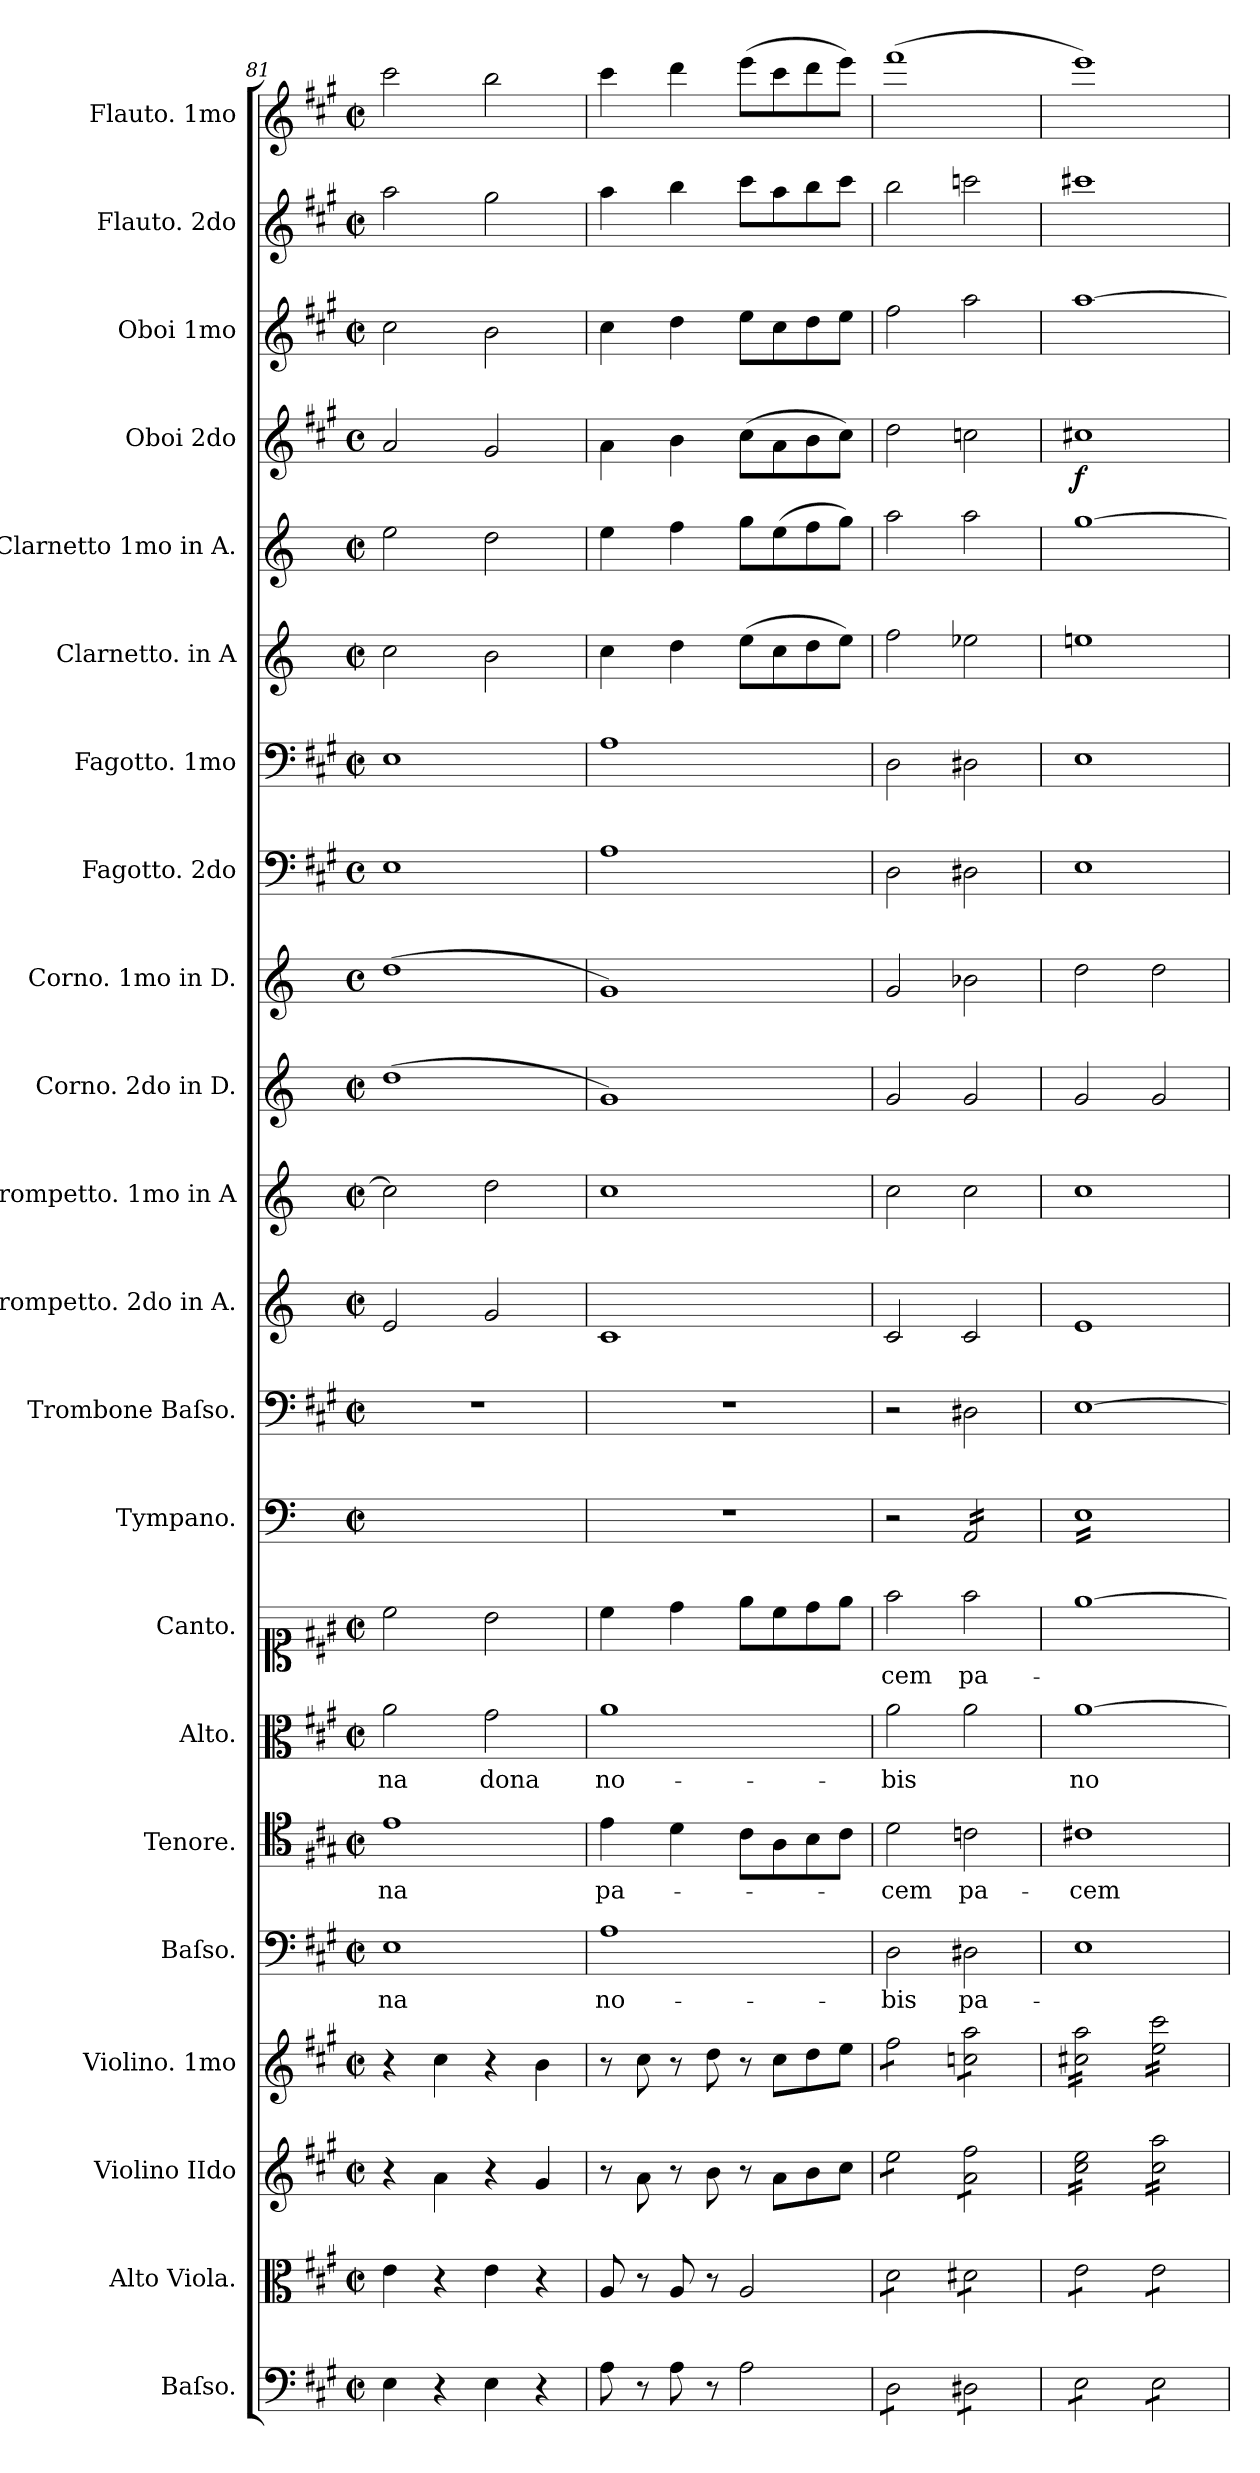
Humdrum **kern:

**kern	**kern	**kern	**kern	**dynam	**kern	**text	**kern	**text	**kern	**text	**kern	**text	**kern	**kern	**kern	**kern	**kern	**kern	**kern	**kern	**kern	**kern	**kern	**dynam	**kern	**kern	**kern
*part22	*part21	*part20	*part19	*part19	*part18	*part18	*part17	*part17	*part16	*part16	*part15	*part15	*part14	*part13	*part12	*part11	*part10	*part9	*part8	*part7	*part6	*part5	*part4	*part4	*part3	*part2	*part1
*staff22	*staff21	*staff20	*staff19	*staff19	*staff18	*staff18	*staff17	*staff17	*staff16	*staff16	*staff15	*staff15	*staff14	*staff13	*staff12	*staff11	*staff10	*staff9	*staff8	*staff7	*staff6	*staff5	*staff4	*staff4	*staff3	*staff2	*staff1
*I"Baſso.	*I"Alto Viola.	*I"Violino IIdo	*I"Violino. 1mo	*	*I"Baſso.	*	*I"Tenore.	*	*I"Alto.	*	*I"Canto.	*	*I"Tympano.	*I"Trombone Baſso.	*I"Trompetto. 2do in A.	*I"Trompetto. 1mo in A	*I"Corno. 2do in D.	*I"Corno. 1mo in D.	*I"Fagotto. 2do	*I"Fagotto. 1mo	*I"Clarnetto. in A	*I"Clarnetto 1mo in A.	*I"Oboi 2do	*	*I"Oboi 1mo	*I"Flauto. 2do	*I"Flauto. 1mo
*I'b	*I'vla	*I'vl II	*I'vl I	*	*I'B	*	*I'T	*	*I'A	*	*I'S	*	*I'timp	*I'trb b	*I'tr II in A	*I'tr I in A	*I'cor II in D	*I'cor I in D	*I'fag II	*I'fag I	*I'cl II in A	*I'cl I in A	*I'ob II	*	*I'ob I	*I'fl 2	*I'fl I
*clefF4	*clefC3	*clefG2	*clefG2	*	*clefF4	*	*clefC4	*	*clefC3	*	*clefC1	*	*clefF4	*clefF4	*clefG2	*clefG2	*clefG2	*clefG2	*clefF4	*clefF4	*clefG2	*clefG2	*clefG2	*	*clefG2	*clefG2	*clefG2
*	*	*	*	*	*	*	*	*	*	*	*	*	*	*	*ITrd2c3	*ITrd2c3	*ITrd6c10	*ITrd6c10	*	*	*ITrd2c3	*ITrd2c3	*	*	*	*	*
*k[f#c#g#]	*k[f#c#g#]	*k[f#c#g#]	*k[f#c#g#]	*	*k[f#c#g#]	*	*k[f#c#g#]	*	*k[f#c#g#]	*	*k[f#c#g#]	*	*k[]	*k[f#c#g#]	*k[f#c#g#]	*k[f#c#g#]	*k[f#c#]	*k[f#c#]	*k[f#c#g#]	*k[f#c#g#]	*k[f#c#g#]	*k[f#c#g#]	*k[f#c#g#]	*	*k[f#c#g#]	*k[f#c#g#]	*k[f#c#g#]
*M2/2	*M2/2	*M2/2	*M2/2	*	*M2/2	*	*M2/2	*	*M2/2	*	*M2/2	*	*M2/2	*M2/2	*M2/2	*M2/2	*M2/2	*M2/2	*M2/2	*M2/2	*M2/2	*M2/2	*M2/2	*	*M2/2	*M2/2	*M2/2
*met(c|)	*met(c|)	*met(c|)	*met(c|)	*	*met(c|)	*	*met(c|)	*	*met(c|)	*	*met(c|)	*	*met(c|)	*met(c|)	*met(c|)	*met(c|)	*met(c|)	*met(c)	*met(c)	*met(c|)	*met(c|)	*met(c|)	*met(c)	*	*met(c|)	*met(c|)	*met(c|)
=81	=81	=81	=81	=81	=81	=81	=81	=81	=81	=81	=81	=81	=81	=81	=81	=81	=81	=81	=81	=81	=81	=81	=81	=81	=81	=81	=81
4E\	4e\	4r	4r	.	1E	-na	1e	-na	2a\	-na	2cc#\	.	1ryy	1r	2c#/	2a\]	(1e	(1e	1E	1E	2a\	2cc#\	2a/	.	2cc#\	2aa\	2ccc#\
4r	4r	4a\	4cc#\	.	.	.	.	.	.	.	.	.	.	.	.	.	.	.	.	.	.	.	.	.	.	.	.
4E\	4e\	4r	4r	.	.	.	.	.	2g#\	dona	2b\	.	.	.	2e/	2b\	.	.	.	.	2g#\	2b\	2g#/	.	2b\	2gg#\	2bb\
4r	4r	4g#/	4b\	.	.	.	.	.	.	.	.	.	.	.	.	.	.	.	.	.	.	.	.	.	.	.	.
=82	=82	=82	=82	=82	=82	=82	=82	=82	=82	=82	=82	=82	=82	=82	=82	=82	=82	=82	=82	=82	=82	=82	=82	=82	=82	=82	=82
8A\	8A/	8r	8r	.	1A	no-	4e\	pa-	1a	no-	4cc#\	.	1r	1r	1A	1a	1A)	1A)	1A	1A	4a\	4cc#\	4a\	.	4cc#\	4aa\	4ccc#\
8r	8r	8a\	8cc#\	.	.	.	.	.	.	.	.	.	.	.	.	.	.	.	.	.	.	.	.	.	.	.	.
8A\	8A/	8r	8r	.	.	.	4d\	.	.	.	4dd\	.	.	.	.	.	.	.	.	.	4b\	4dd\	4b\	.	4dd\	4bb\	4ddd\
8r	8r	8b\	8dd\	.	.	.	.	.	.	.	.	.	.	.	.	.	.	.	.	.	.	.	.	.	.	.	.
2A\	2A/	8r	8r	.	.	.	8c#\L	.	.	.	8ee\L	.	.	.	.	.	.	.	.	.	(8cc#\L	8ee\L	(8cc#\L	.	8ee\L	8ccc#\L	(8eee\L
.	.	8a\L	8cc#\L	.	.	.	8A\	.	.	.	8cc#\	.	.	.	.	.	.	.	.	.	8a\	(8cc#\	8a\	.	8cc#\	8aa\	8ccc#\
.	.	8b\	8dd\	.	.	.	8B\	.	.	.	8dd\	.	.	.	.	.	.	.	.	.	8b\	8dd\	8b\	.	8dd\	8bb\	8ddd\
.	.	8cc#\J	8ee\J	.	.	.	8c#\J	.	.	.	8ee\J	.	.	.	.	.	.	.	.	.	8cc#\J)	8ee\J)	8cc#\J)	.	8ee\J	8ccc#\J	8eee\J)
=83	=83	=83	=83	=83	=83	=83	=83	=83	=83	=83	=83	=83	=83	=83	=83	=83	=83	=83	=83	=83	=83	=83	=83	=83	=83	=83	=83
*tremolo	*	*	*	*	*	*	*	*	*	*	*	*	*	*	*	*	*	*	*	*	*	*	*	*	*	*	*
*	*tremolo	*	*	*	*	*	*	*	*	*	*	*	*	*	*	*	*	*	*	*	*	*	*	*	*	*	*
*	*	*tremolo	*	*	*	*	*	*	*	*	*	*	*	*	*	*	*	*	*	*	*	*	*	*	*	*	*
*	*	*	*tremolo	*	*	*	*	*	*	*	*	*	*	*	*	*	*	*	*	*	*	*	*	*	*	*	*
8D\L	8d\L	8ee\L	8ff#\L	.	2D\	-bis	2d\	-cem	2a\	-bis	2ff#\	-cem	2r	2r	2A/	2a\	2A/	2A/	2D\	2D\	2dd\	2ff#\	2dd\	.	2ff#\	2bb\	(1fff#
8D\	8d\	8ee\	8ff#\	.	.	.	.	.	.	.	.	.	.	.	.	.	.	.	.	.	.	.	.	.	.	.	.
8D\	8d\	8ee\	8ff#\	.	.	.	.	.	.	.	.	.	.	.	.	.	.	.	.	.	.	.	.	.	.	.	.
8D\J	8d\J	8ee\J	8ff#\J	.	.	.	.	.	.	.	.	.	.	.	.	.	.	.	.	.	.	.	.	.	.	.	.
*	*	*	*	*	*	*	*	*	*	*	*	*	*tremolo	*	*	*	*	*	*	*	*	*	*	*	*	*	*
8D#X\L	8d#X\L	8a\ 8ff#\L	8ccn\ 8aa\L	.	2D#X\	pa-	2cn\	pa-	2a\	.	2ff#\	pa-	16AA/LL	2D#X\	2A/	2a\	2A/	2cn\	2D#X\	2D#X\	2ccn\	2ff#\	2ccn\	.	2aa\	2cccn\	.
.	.	.	.	.	.	.	.	.	.	.	.	.	16AA/	.	.	.	.	.	.	.	.	.	.	.	.	.	.
8D#X\	8d#X\	8a\ 8ff#\	8ccn\ 8aa\	.	.	.	.	.	.	.	.	.	16AA/	.	.	.	.	.	.	.	.	.	.	.	.	.	.
.	.	.	.	.	.	.	.	.	.	.	.	.	16AA/	.	.	.	.	.	.	.	.	.	.	.	.	.	.
8D#X\	8d#X\	8a\ 8ff#\	8ccn\ 8aa\	.	.	.	.	.	.	.	.	.	16AA/	.	.	.	.	.	.	.	.	.	.	.	.	.	.
.	.	.	.	.	.	.	.	.	.	.	.	.	16AA/	.	.	.	.	.	.	.	.	.	.	.	.	.	.
8D#X\J	8d#X\J	8a\ 8ff#\J	8ccn\ 8aa\J	.	.	.	.	.	.	.	.	.	16AA/	.	.	.	.	.	.	.	.	.	.	.	.	.	.
.	.	.	.	.	.	.	.	.	.	.	.	.	16AA/JJ	.	.	.	.	.	.	.	.	.	.	.	.	.	.
=84	=84	=84	=84	=84	=84	=84	=84	=84	=84	=84	=84	=84	=84	=84	=84	=84	=84	=84	=84	=84	=84	=84	=84	=84	=84	=84	=84
!	!	!	!	!LO:DY:b	!	!	!	!	!	!	!	!	!	!	!	!	!	!	!	!	!	!	!	!	!	!	!
8E\L	8e\L	16cc#\ 16ee\LL	16cc#X\ 16aa\LL	f&colon;	1E	.	1c#X	-cem	[1a	no-	[1ee	.	16E\LL	[1E	1c#	1a	2A/	2e\	1E	1E	1cc#X	[1ee	1cc#X	f	[1aa	1ccc#X	1eee)
.	.	16cc#\ 16ee\	16cc#X\ 16aa\	.	.	.	.	.	.	.	.	.	16E\	.	.	.	.	.	.	.	.	.	.	.	.	.	.
8E\	8e\	16cc#\ 16ee\	16cc#X\ 16aa\	.	.	.	.	.	.	.	.	.	16E\	.	.	.	.	.	.	.	.	.	.	.	.	.	.
.	.	16cc#\ 16ee\	16cc#X\ 16aa\	.	.	.	.	.	.	.	.	.	16E\	.	.	.	.	.	.	.	.	.	.	.	.	.	.
8E\	8e\	16cc#\ 16ee\	16cc#X\ 16aa\	.	.	.	.	.	.	.	.	.	16E\	.	.	.	.	.	.	.	.	.	.	.	.	.	.
.	.	16cc#\ 16ee\	16cc#X\ 16aa\	.	.	.	.	.	.	.	.	.	16E\	.	.	.	.	.	.	.	.	.	.	.	.	.	.
8E\J	8e\J	16cc#\ 16ee\	16cc#X\ 16aa\	.	.	.	.	.	.	.	.	.	16E\	.	.	.	.	.	.	.	.	.	.	.	.	.	.
.	.	16cc#\ 16ee\JJ	16cc#X\ 16aa\JJ	.	.	.	.	.	.	.	.	.	16E\	.	.	.	.	.	.	.	.	.	.	.	.	.	.
8E\L	8e\L	16cc#\ 16aa\LL	16ee\ 16ccc#\LL	.	.	.	.	.	.	.	.	.	16E\	.	.	.	2A/	2e\	.	.	.	.	.	.	.	.	.
.	.	16cc#\ 16aa\	16ee\ 16ccc#\	.	.	.	.	.	.	.	.	.	16E\	.	.	.	.	.	.	.	.	.	.	.	.	.	.
8E\	8e\	16cc#\ 16aa\	16ee\ 16ccc#\	.	.	.	.	.	.	.	.	.	16E\	.	.	.	.	.	.	.	.	.	.	.	.	.	.
.	.	16cc#\ 16aa\	16ee\ 16ccc#\	.	.	.	.	.	.	.	.	.	16E\	.	.	.	.	.	.	.	.	.	.	.	.	.	.
8E\	8e\	16cc#\ 16aa\	16ee\ 16ccc#\	.	.	.	.	.	.	.	.	.	16E\	.	.	.	.	.	.	.	.	.	.	.	.	.	.
.	.	16cc#\ 16aa\	16ee\ 16ccc#\	.	.	.	.	.	.	.	.	.	16E\	.	.	.	.	.	.	.	.	.	.	.	.	.	.
8E\J	8e\J	16cc#\ 16aa\	16ee\ 16ccc#\	.	.	.	.	.	.	.	.	.	16E\	.	.	.	.	.	.	.	.	.	.	.	.	.	.
*	*Xtremolo	*	*	*	*	*	*	*	*	*	*	*	*	*	*	*	*	*	*	*	*	*	*	*	*	*	*
*Xtremolo	*	*	*	*	*	*	*	*	*	*	*	*	*	*	*	*	*	*	*	*	*	*	*	*	*	*	*
.	.	16cc#\ 16aa\JJ	16ee\ 16ccc#\JJ	.	.	.	.	.	.	.	.	.	16E\JJ	.	.	.	.	.	.	.	.	.	.	.	.	.	.
*	*	*	*	*	*	*	*	*	*	*	*	*	*Xtremolo	*	*	*	*	*	*	*	*	*	*	*	*	*	*
*	*	*	*Xtremolo	*	*	*	*	*	*	*	*	*	*	*	*	*	*	*	*	*	*	*	*	*	*	*	*
*	*	*Xtremolo	*	*	*	*	*	*	*	*	*	*	*	*	*	*	*	*	*	*	*	*	*	*	*	*	*
=	=	=	=	=	=	=	=	=	=	=	=	=	=	=	=	=	=	=	=	=	=	=	=	=	=	=	=
*-	*-	*-	*-	*-	*-	*-	*-	*-	*-	*-	*-	*-	*-	*-	*-	*-	*-	*-	*-	*-	*-	*-	*-	*-	*-	*-	*-
